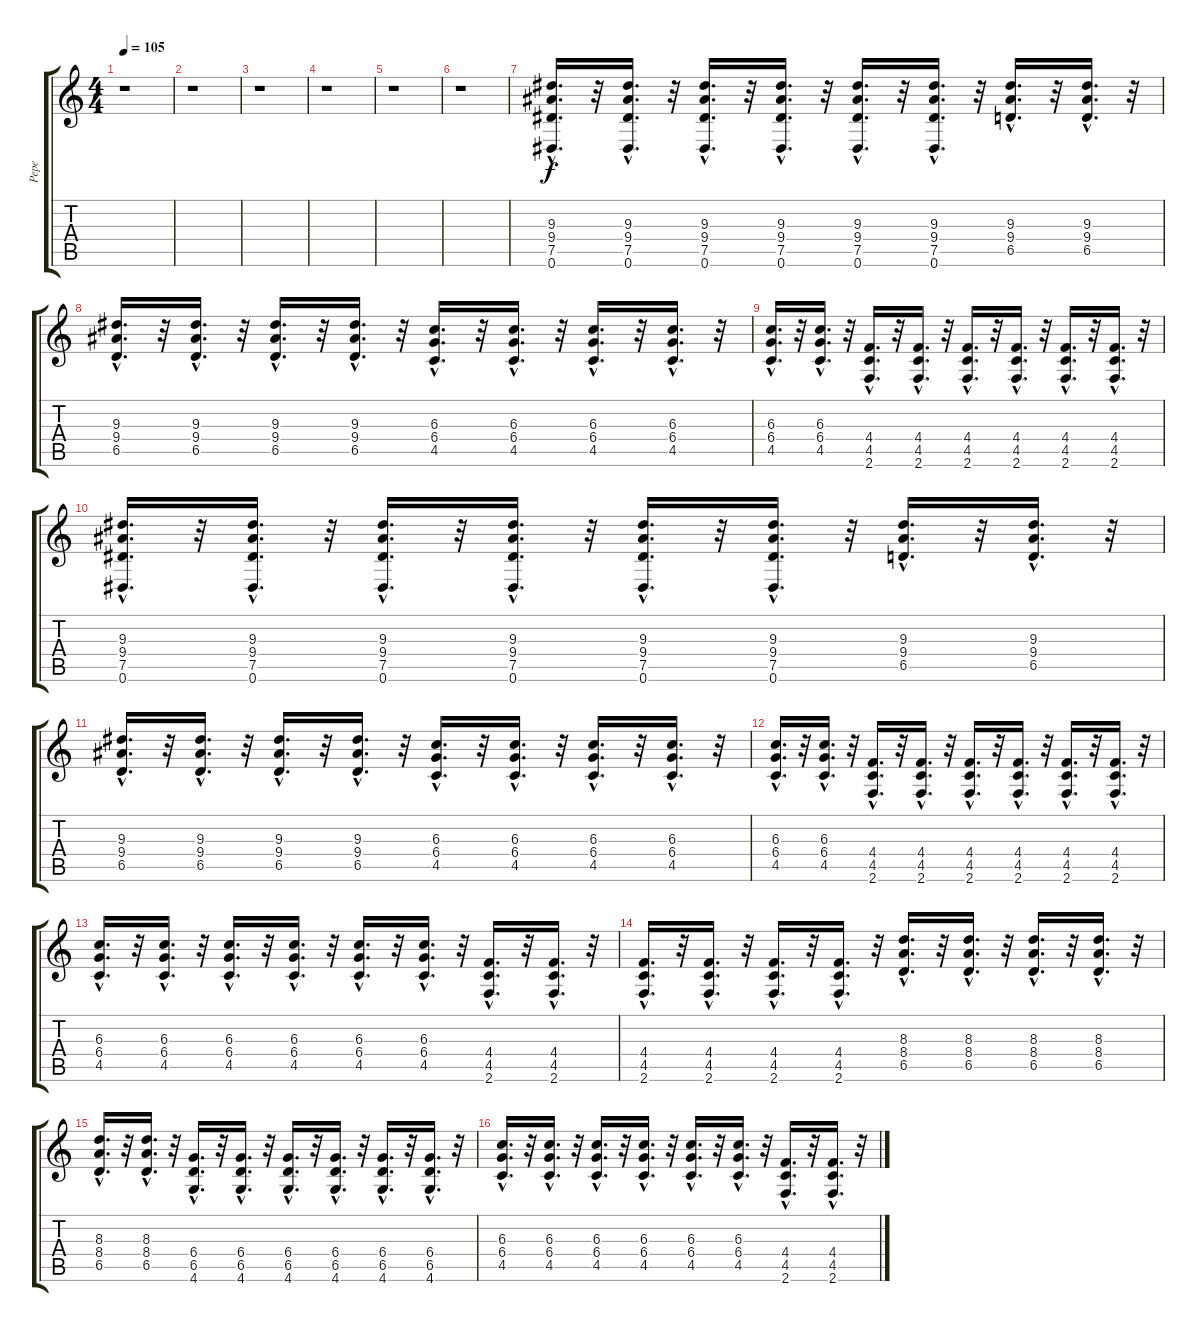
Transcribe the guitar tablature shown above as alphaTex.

\track ("Pepe" "Pepe") {instrument distortionguitar}
\staff {score tabs}
\tuning (Eb4 Bb3 Gb3 Db3 Ab2 Eb2) {hide}
\ts (4 4)
\tempo 105
\clef g2
\ks c
r.1{dy f} |
r.1 |
r.1 |
r.1 |
r.1 |
r.1 |
(9.3{hac} 9.4{hac} 7.5{hac} 0.6{hac}).16{d volume 10} r.32 (9.3{hac} 9.4{hac} 7.5{hac} 0.6{hac}).16{d} r.32 (9.3{hac} 9.4{hac} 7.5{hac} 0.6{hac}).16{d} r.32 (9.3{hac} 9.4{hac} 7.5{hac} 0.6{hac}).16{d} r.32 (9.3{hac} 9.4{hac} 7.5{hac} 0.6{hac}).16{d} r.32 (9.3{hac} 9.4{hac} 7.5{hac} 0.6{hac}).16{d} r.32 (9.3{hac} 9.4{hac} 6.5{hac}).16{d} r.32 (9.3{hac} 9.4{hac} 6.5{hac}).16{d} r.32 |
(9.3{hac} 9.4{hac} 6.5{hac}).16{d} r.32 (9.3{hac} 9.4{hac} 6.5{hac}).16{d} r.32 (9.3{hac} 9.4{hac} 6.5{hac}).16{d} r.32 (9.3{hac} 9.4{hac} 6.5{hac}).16{d} r.32 (6.3{hac} 6.4{hac} 4.5{hac}).16{d} r.32 (6.3{hac} 6.4{hac} 4.5{hac}).16{d} r.32 (6.3{hac} 6.4{hac} 4.5{hac}).16{d} r.32 (6.3{hac} 6.4{hac} 4.5{hac}).16{d} r.32 |
(6.3{hac} 6.4{hac} 4.5{hac}).16{d} r.32 (6.3{hac} 6.4{hac} 4.5{hac}).16{d} r.32 (4.4{hac} 4.5{hac} 2.6{hac}).16{d} r.32 (4.4{hac} 4.5{hac} 2.6{hac}).16{d} r.32 (4.4{hac} 4.5{hac} 2.6{hac}).16{d} r.32 (4.4{hac} 4.5{hac} 2.6{hac}).16{d} r.32 (4.4{hac} 4.5{hac} 2.6{hac}).16{d} r.32 (4.4{hac} 4.5{hac} 2.6{hac}).16{d} r.32 |
(9.3{hac} 9.4{hac} 7.5{hac} 0.6{hac}).16{d} r.32 (9.3{hac} 9.4{hac} 7.5{hac} 0.6{hac}).16{d} r.32 (9.3{hac} 9.4{hac} 7.5{hac} 0.6{hac}).16{d} r.32 (9.3{hac} 9.4{hac} 7.5{hac} 0.6{hac}).16{d} r.32 (9.3{hac} 9.4{hac} 7.5{hac} 0.6{hac}).16{d} r.32 (9.3{hac} 9.4{hac} 7.5{hac} 0.6{hac}).16{d} r.32 (9.3{hac} 9.4{hac} 6.5{hac}).16{d} r.32 (9.3{hac} 9.4{hac} 6.5{hac}).16{d} r.32 |
(9.3{hac} 9.4{hac} 6.5{hac}).16{d} r.32 (9.3{hac} 9.4{hac} 6.5{hac}).16{d} r.32 (9.3{hac} 9.4{hac} 6.5{hac}).16{d} r.32 (9.3{hac} 9.4{hac} 6.5{hac}).16{d} r.32 (6.3{hac} 6.4{hac} 4.5{hac}).16{d} r.32 (6.3{hac} 6.4{hac} 4.5{hac}).16{d} r.32 (6.3{hac} 6.4{hac} 4.5{hac}).16{d} r.32 (6.3{hac} 6.4{hac} 4.5{hac}).16{d} r.32 |
(6.3{hac} 6.4{hac} 4.5{hac}).16{d} r.32 (6.3{hac} 6.4{hac} 4.5{hac}).16{d} r.32 (4.4{hac} 4.5{hac} 2.6{hac}).16{d} r.32 (4.4{hac} 4.5{hac} 2.6{hac}).16{d} r.32 (4.4{hac} 4.5{hac} 2.6{hac}).16{d} r.32 (4.4{hac} 4.5{hac} 2.6{hac}).16{d} r.32 (4.4{hac} 4.5{hac} 2.6{hac}).16{d} r.32 (4.4{hac} 4.5{hac} 2.6{hac}).16{d} r.32 |
(6.3{hac} 6.4{hac} 4.5{hac}).16{d} r.32 (6.3{hac} 6.4{hac} 4.5{hac}).16{d} r.32 (6.3{hac} 6.4{hac} 4.5{hac}).16{d} r.32 (6.3{hac} 6.4{hac} 4.5{hac}).16{d} r.32 (6.3{hac} 6.4{hac} 4.5{hac}).16{d} r.32 (6.3{hac} 6.4{hac} 4.5{hac}).16{d} r.32 (4.4{hac} 4.5{hac} 2.6{hac}).16{d} r.32 (4.4{hac} 4.5{hac} 2.6{hac}).16{d} r.32 |
(4.4{hac} 4.5{hac} 2.6{hac}).16{d} r.32 (4.4{hac} 4.5{hac} 2.6{hac}).16{d} r.32 (4.4{hac} 4.5{hac} 2.6{hac}).16{d} r.32 (4.4{hac} 4.5{hac} 2.6{hac}).16{d} r.32 (8.3{hac} 8.4{hac} 6.5{hac}).16{d} r.32 (8.3{hac} 8.4{hac} 6.5{hac}).16{d} r.32 (8.3{hac} 8.4{hac} 6.5{hac}).16{d} r.32 (8.3{hac} 8.4{hac} 6.5{hac}).16{d} r.32 |
(8.3{hac} 8.4{hac} 6.5{hac}).16{d} r.32 (8.3{hac} 8.4{hac} 6.5{hac}).16{d} r.32 (6.4{hac} 6.5{hac} 4.6{hac}).16{d} r.32 (6.4{hac} 6.5{hac} 4.6{hac}).16{d} r.32 (6.4{hac} 6.5{hac} 4.6{hac}).16{d} r.32 (6.4{hac} 6.5{hac} 4.6{hac}).16{d} r.32 (6.4{hac} 6.5{hac} 4.6{hac}).16{d} r.32 (6.4{hac} 6.5{hac} 4.6{hac}).16{d} r.32 |
(6.3{hac} 6.4{hac} 4.5{hac}).16{d} r.32 (6.3{hac} 6.4{hac} 4.5{hac}).16{d} r.32 (6.3{hac} 6.4{hac} 4.5{hac}).16{d} r.32 (6.3{hac} 6.4{hac} 4.5{hac}).16{d} r.32 (6.3{hac} 6.4{hac} 4.5{hac}).16{d} r.32 (6.3{hac} 6.4{hac} 4.5{hac}).16{d} r.32 (4.4{hac} 4.5{hac} 2.6{hac}).16{d} r.32 (4.4{hac} 4.5{hac} 2.6{hac}).16{d} r.32
